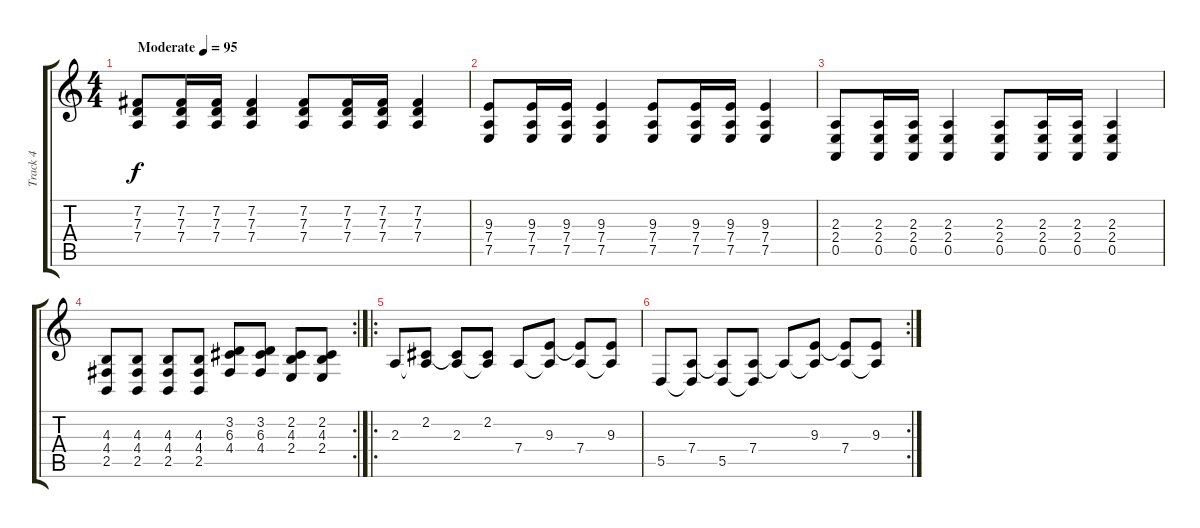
\track ("Track 4" "Track 4") {instrument acousticgrandpiano}
\staff {score tabs}
\tuning (E4 B3 G3 D3 A2 E2) {hide}
\ts (4 4)
\tempo (95 "Moderate")
\clef g2
\ks c
(7.2 7.3 7.4).8{dy f instrument acousticgrandpiano} (7.2 7.3 7.4).16 (7.2 7.3 7.4).16 (7.2 7.3 7.4).4 (7.2 7.3 7.4).8 (7.2 7.3 7.4).16 (7.2 7.3 7.4).16 (7.2 7.3 7.4).4 |
(9.3 7.4 7.5).8 (9.3 7.4 7.5).16 (9.3 7.4 7.5).16 (9.3 7.4 7.5).4 (9.3 7.4 7.5).8 (9.3 7.4 7.5).16 (9.3 7.4 7.5).16 (9.3 7.4 7.5).4 |
(2.3 2.4 0.5).8 (2.3 2.4 0.5).16 (2.3 2.4 0.5).16 (2.3 2.4 0.5).4 (2.3 2.4 0.5).8 (2.3 2.4 0.5).16 (2.3 2.4 0.5).16 (2.3 2.4 0.5).4 |
\rc 2
(4.3 4.4 2.5).8 (4.3 4.4 2.5).8 (4.3 4.4 2.5).8 (4.3 4.4 2.5).8 (3.2 6.3 4.4).8 (3.2 6.3 4.4).8 (2.2 4.3 2.4).8 (2.2 4.3 2.4).8 |
\ro
2.3.8 (2.2 2.3{t}).8 (2.2{t} 2.3).8 (2.2 2.3{t}).8 7.4.8 (9.3 7.4{t}).8 (9.3{t} 7.4).8 (9.3 7.4{t}).8 |
\rc 2
5.5.8 (7.4 5.5{t}).8 (7.4{t} 5.5).8 (7.4 5.5{t}).8 7.4{t}.8 (9.3 7.4{t}).8 (9.3{t} 7.4).8 (9.3 7.4{t}).8
